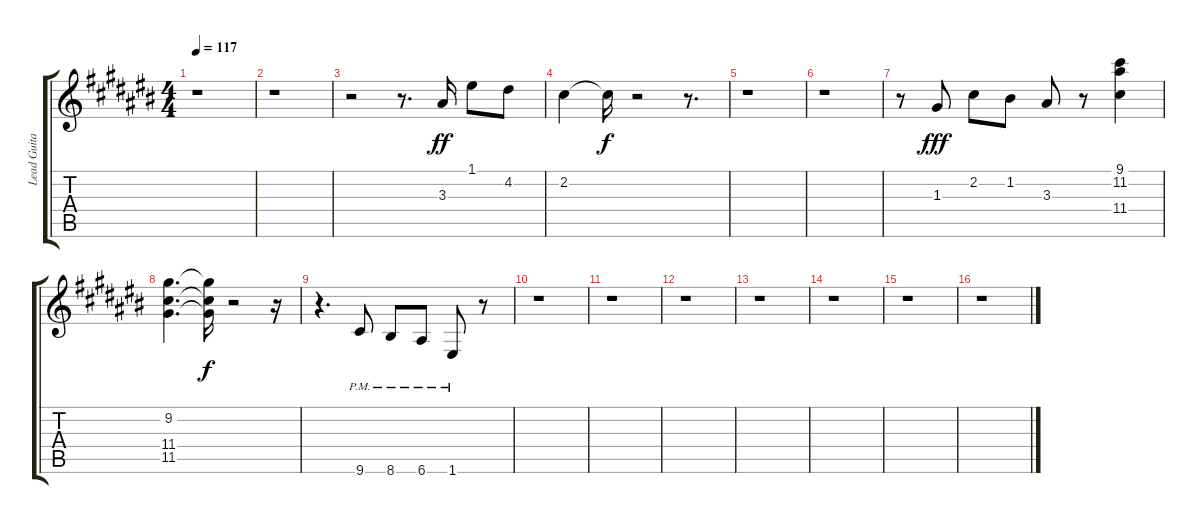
\track ("Lead Guitar" "Lead Guita") {instrument electricguitarclean}
\staff {score tabs}
\tuning (E4 B3 G3 D3 A2 E2) {hide}
\ts (4 4)
\tempo 117
\clef g2
\ks a#minor
r.1{dy ff} |
r.1 |
r.2 r.8{d} 3.3.16 1.1.8 4.2.8 |
2.2.4 2.2{t}.16{dy f} r.2 r.8{d} |
r.1 |
r.1 |
r.8 1.3.8{dy fff} 2.2.8 1.2.8 3.3.8 r.8 (9.1 11.2 11.4).4 |
(9.2 11.4 11.5).4{d} (9.2{t} 11.4{t} 11.5{t}).16{dy f} r.2 r.16 |
r.4{d} 9.6{pm}.8 8.6{pm}.8 6.6{pm}.8 1.6{pm}.8 r.8 |
r.1 |
r.1 |
r.1 |
r.1 |
r.1 |
r.1 |
r.1
